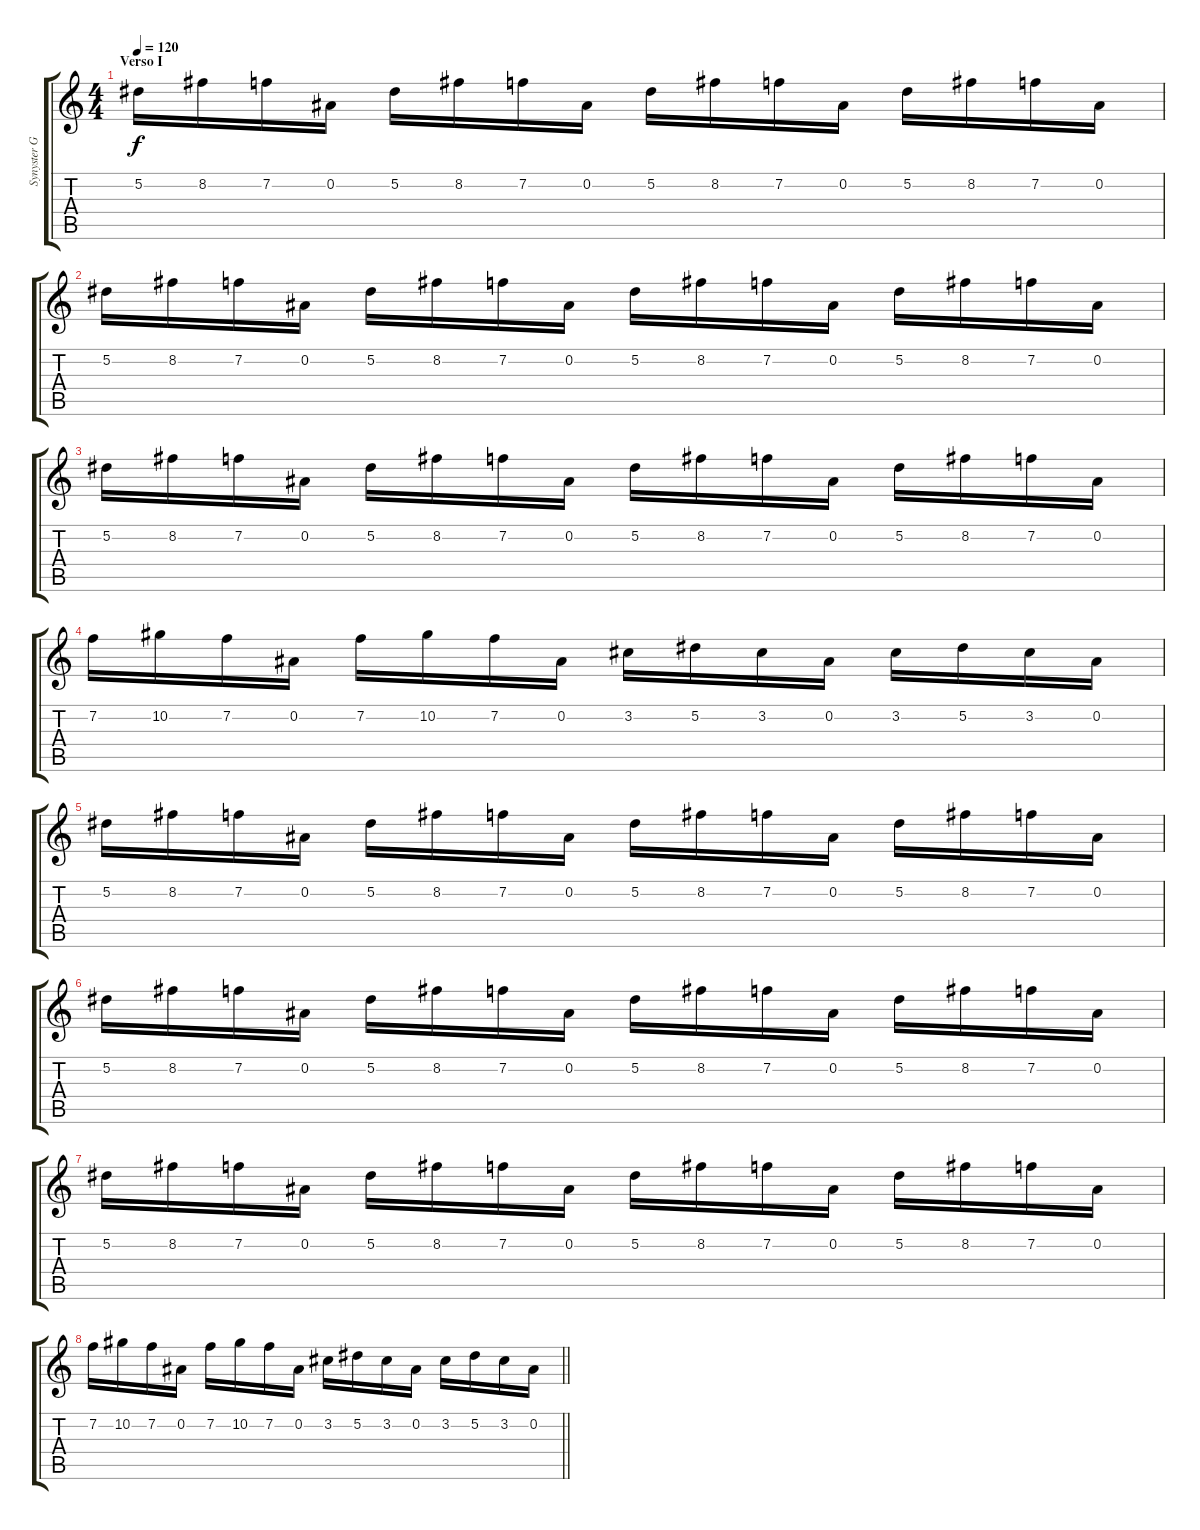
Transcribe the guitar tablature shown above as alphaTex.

\track ("Synyster Gates" "Synyster G") {instrument distortionguitar}
\staff {score tabs}
\tuning (Eb4 Bb3 Gb3 Db3 Ab2 Db2) {hide}
\ts (4 4)
\section ("" "Verso I")
\tempo 120
\clef g2
\ks c
5.2.16{dy f} 8.2.16 7.2.16 0.2.16 5.2.16 8.2.16 7.2.16 0.2.16 5.2.16 8.2.16 7.2.16 0.2.16 5.2.16 8.2.16 7.2.16 0.2.16 |
5.2.16 8.2.16 7.2.16 0.2.16 5.2.16 8.2.16 7.2.16 0.2.16 5.2.16 8.2.16 7.2.16 0.2.16 5.2.16 8.2.16 7.2.16 0.2.16 |
5.2.16 8.2.16 7.2.16 0.2.16 5.2.16 8.2.16 7.2.16 0.2.16 5.2.16 8.2.16 7.2.16 0.2.16 5.2.16 8.2.16 7.2.16 0.2.16 |
7.2.16 10.2.16 7.2.16 0.2.16 7.2.16 10.2.16 7.2.16 0.2.16 3.2.16 5.2.16 3.2.16 0.2.16 3.2.16 5.2.16 3.2.16 0.2.16 |
5.2.16 8.2.16 7.2.16 0.2.16 5.2.16 8.2.16 7.2.16 0.2.16 5.2.16 8.2.16 7.2.16 0.2.16 5.2.16 8.2.16 7.2.16 0.2.16 |
5.2.16 8.2.16 7.2.16 0.2.16 5.2.16 8.2.16 7.2.16 0.2.16 5.2.16 8.2.16 7.2.16 0.2.16 5.2.16 8.2.16 7.2.16 0.2.16 |
5.2.16 8.2.16 7.2.16 0.2.16 5.2.16 8.2.16 7.2.16 0.2.16 5.2.16 8.2.16 7.2.16 0.2.16 5.2.16 8.2.16 7.2.16 0.2.16 |
\barLineRight lightlight
7.2.16 10.2.16 7.2.16 0.2.16 7.2.16 10.2.16 7.2.16 0.2.16 3.2.16 5.2.16 3.2.16 0.2.16 3.2.16 5.2.16 3.2.16 0.2.16
